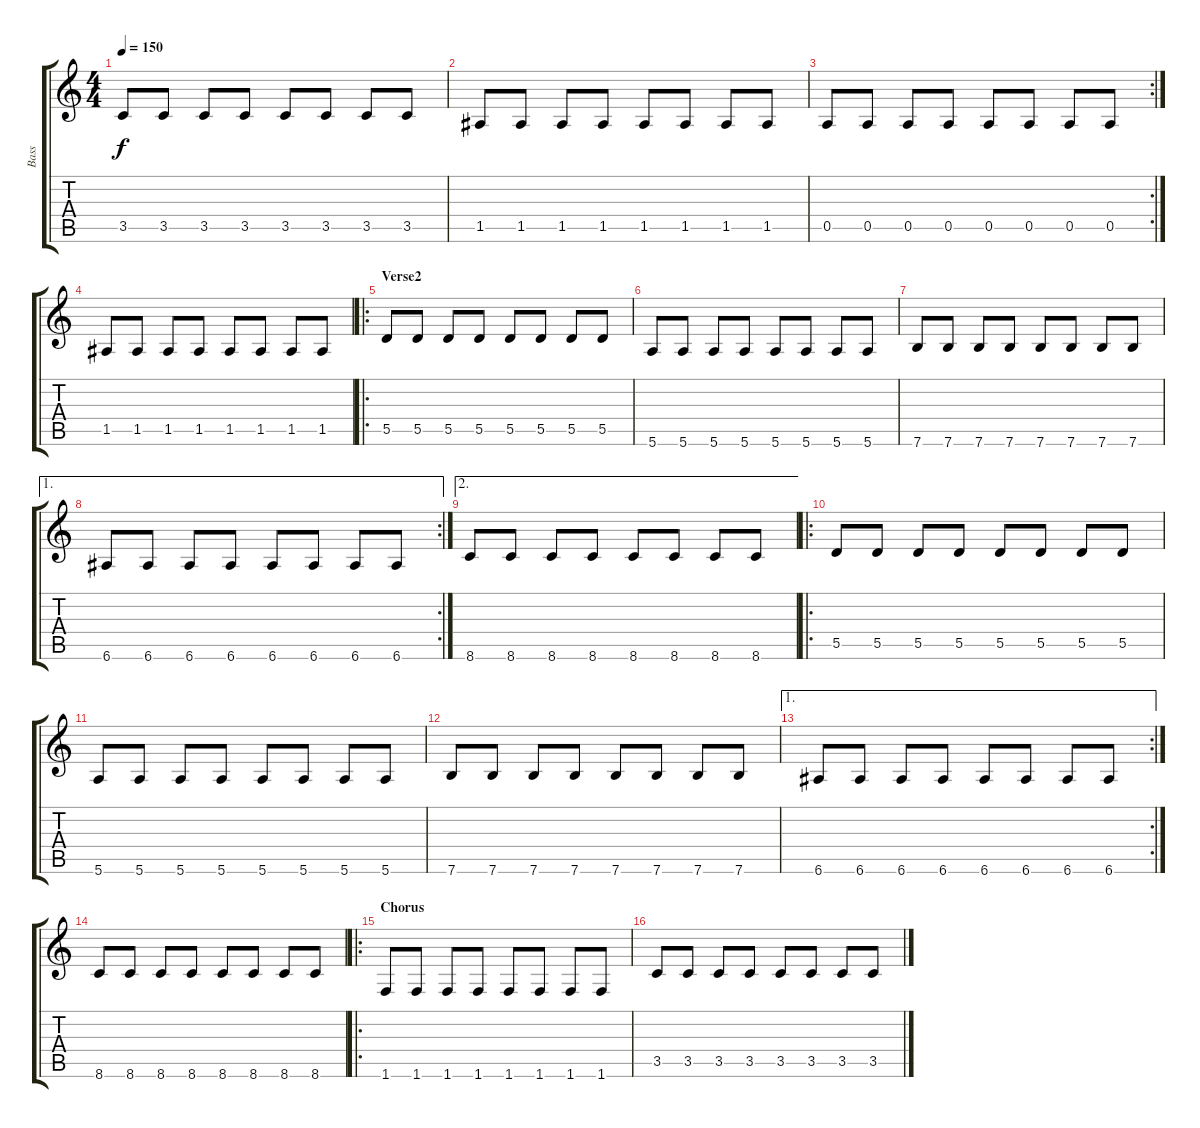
\track ("Bass" "Bass") {instrument electricbasspick}
\staff {score tabs}
\tuning (E4 B3 G3 D3 A2 E2) {hide}
\ts (4 4)
\tempo 150
\clef g2
\ks c
3.5.8{dy f} 3.5.8 3.5.8 3.5.8 3.5.8 3.5.8 3.5.8 3.5.8 |
1.5.8 1.5.8 1.5.8 1.5.8 1.5.8 1.5.8 1.5.8 1.5.8 |
\rc 2
0.5.8 0.5.8 0.5.8 0.5.8 0.5.8 0.5.8 0.5.8 0.5.8 |
1.5.8 1.5.8 1.5.8 1.5.8 1.5.8 1.5.8 1.5.8 1.5.8 |
\ro
\section ("" "Verse2")
5.5.8 5.5.8 5.5.8 5.5.8 5.5.8 5.5.8 5.5.8 5.5.8 |
5.6.8 5.6.8 5.6.8 5.6.8 5.6.8 5.6.8 5.6.8 5.6.8 |
7.6.8 7.6.8 7.6.8 7.6.8 7.6.8 7.6.8 7.6.8 7.6.8 |
\ae 1
\rc 2
6.6.8 6.6.8 6.6.8 6.6.8 6.6.8 6.6.8 6.6.8 6.6.8 |
\ae 2
8.6.8 8.6.8 8.6.8 8.6.8 8.6.8 8.6.8 8.6.8 8.6.8 |
\ro
5.5.8 5.5.8 5.5.8 5.5.8 5.5.8 5.5.8 5.5.8 5.5.8 |
5.6.8 5.6.8 5.6.8 5.6.8 5.6.8 5.6.8 5.6.8 5.6.8 |
7.6.8 7.6.8 7.6.8 7.6.8 7.6.8 7.6.8 7.6.8 7.6.8 |
\ae 1
\rc 2
6.6.8 6.6.8 6.6.8 6.6.8 6.6.8 6.6.8 6.6.8 6.6.8 |
8.6.8 8.6.8 8.6.8 8.6.8 8.6.8 8.6.8 8.6.8 8.6.8 |
\ro
\section ("" "Chorus")
1.6.8 1.6.8 1.6.8 1.6.8 1.6.8 1.6.8 1.6.8 1.6.8 |
3.5.8 3.5.8 3.5.8 3.5.8 3.5.8 3.5.8 3.5.8 3.5.8
